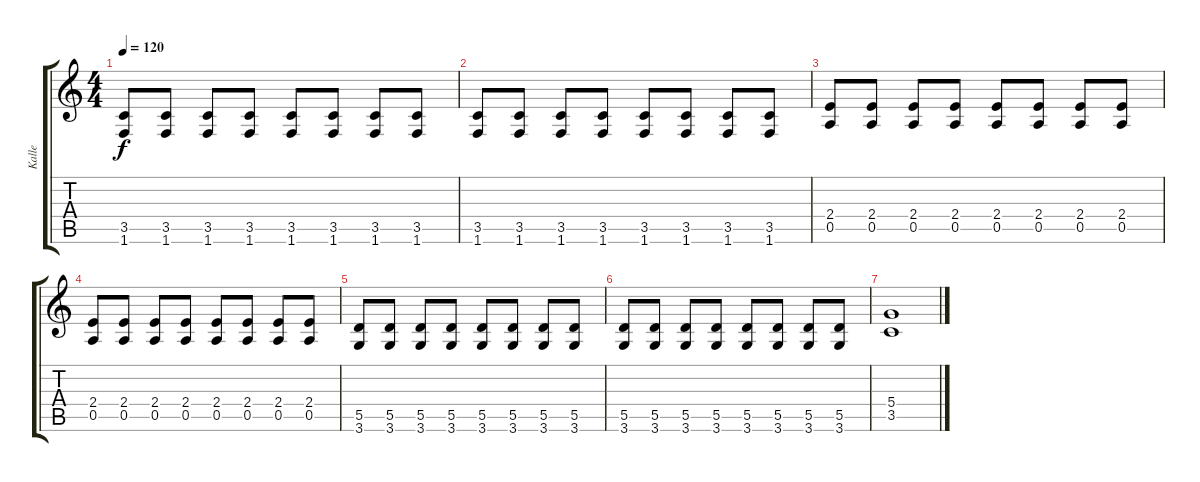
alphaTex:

\track ("Kalle" "Kalle") {instrument electricguitarclean}
\staff {score tabs}
\tuning (E4 B3 G3 D3 A2 E2) {hide}
\ts (4 4)
\tempo 120
\clef g2
\ks c
(3.5 1.6).8{dy f} (3.5 1.6).8 (3.5 1.6).8 (3.5 1.6).8 (3.5 1.6).8 (3.5 1.6).8 (3.5 1.6).8 (3.5 1.6).8 |
(3.5 1.6).8 (3.5 1.6).8 (3.5 1.6).8 (3.5 1.6).8 (3.5 1.6).8 (3.5 1.6).8 (3.5 1.6).8 (3.5 1.6).8 |
(2.4 0.5).8 (2.4 0.5).8 (2.4 0.5).8 (2.4 0.5).8 (2.4 0.5).8 (2.4 0.5).8 (2.4 0.5).8 (2.4 0.5).8 |
(2.4 0.5).8 (2.4 0.5).8 (2.4 0.5).8 (2.4 0.5).8 (2.4 0.5).8 (2.4 0.5).8 (2.4 0.5).8 (2.4 0.5).8 |
(5.5 3.6).8 (5.5 3.6).8 (5.5 3.6).8 (5.5 3.6).8 (5.5 3.6).8 (5.5 3.6).8 (5.5 3.6).8 (5.5 3.6).8 |
(5.5 3.6).8 (5.5 3.6).8 (5.5 3.6).8 (5.5 3.6).8 (5.5 3.6).8 (5.5 3.6).8 (5.5 3.6).8 (5.5 3.6).8 |
(5.4 3.5).1
